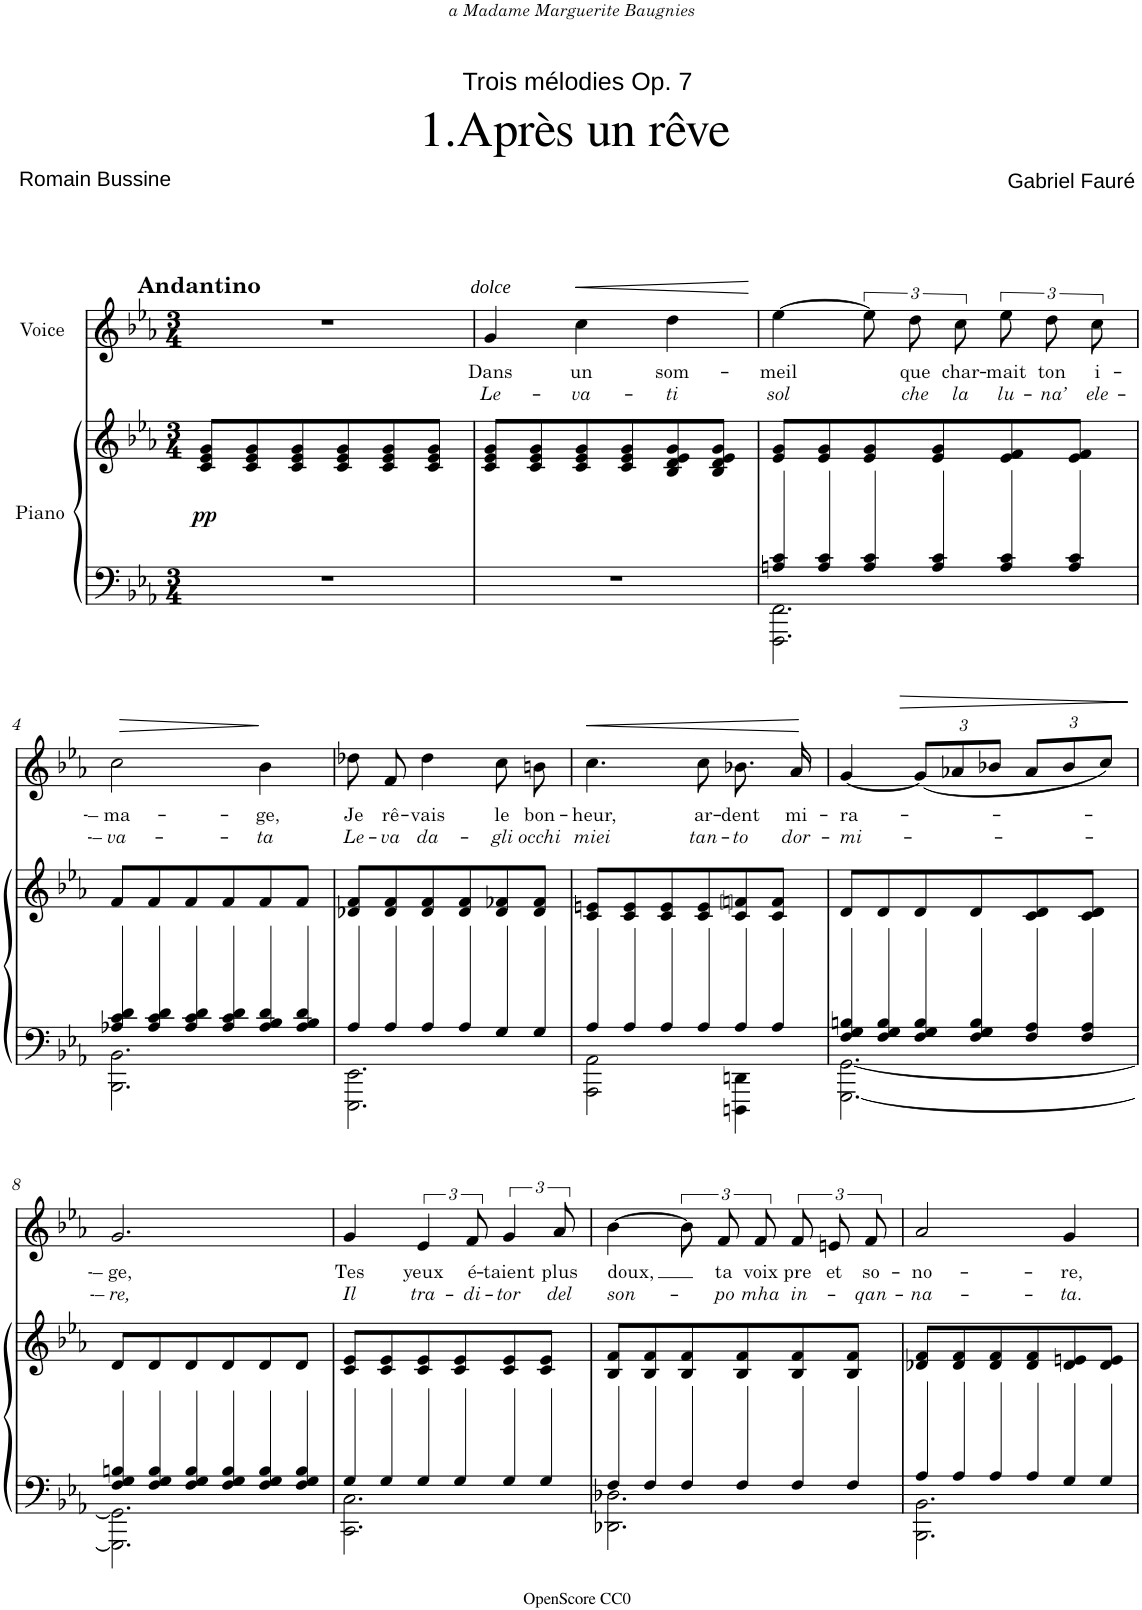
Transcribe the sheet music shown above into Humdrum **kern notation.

**kern	**kern	**dynam	**kern	**text	**text	**dynam
*part2	*part2	*part2	*part1	*part1	*part1	*part1
*staff3	*staff2	*staff2/3	*staff1	*staff1	*staff1	*staff1
*I"Piano	*	*	*I"Voice	*	*	*
*I'Pno	*	*	*	*	*	*
*clefF4	*clefG2	*	*clefG2	*	*	*
*k[b-e-a-]	*k[b-e-a-]	*	*k[b-e-a-]	*	*	*
*M3/4	*M3/4	*	*M3/4	*	*	*
=1	=1	=1	=1	=1	=1	=1
!	!	!	!LO:TX:a:B:t=Andantino	!	!	!
!	!	!LO:DY:b	!	!	!	!
2.r	8c/ 8e-/ 8g/L	pp	2.r	.	.	.
.	8c/ 8e-/ 8g/	.	.	.	.	.
.	8c/ 8e-/ 8g/	.	.	.	.	.
.	8c/ 8e-/ 8g/	.	.	.	.	.
.	8c/ 8e-/ 8g/	.	.	.	.	.
.	8c/ 8e-/ 8g/J	.	.	.	.	.
=2	=2	=2	=2	=2	=2	=2
!	!	!	!	!LO:LY:b	!LO:LY:b	!LO:DY:a
2.r	8c/ 8e-/ 8g/L	.	4g/	Dans	Le-	other-dynamics
.	8c/ 8e-/ 8g/	.	.	.	.	.
!	!	!	!	!LO:LY:b	!LO:LY:b	!LO:HP:b
.	8c/ 8e-/ 8g/	.	4cc\	un	-va-	<
.	8c/ 8e-/ 8g/	.	.	.	.	.
!	!	!	!	!LO:LY:b	!LO:LY:b	!
.	8B-/ 8d/ 8e-/ 8g/	.	4dd\	som-	-ti	.
.	8B-/ 8d/ 8e-/ 8g/J	.	.	.	.	.
.	.	.	.	.	.	[
=3	=3	=3	=3	=3	=3	=3
*^	*	*	*	*	*	*
!	!	!	!	!	!LO:LY:b	!LO:LY:b	!
8An/ 8c/L	2.FFF\ 2.FF\	8e-/ 8g/L	.	[4ee-\	-meil	sol	.
8A/ 8c/	.	8e-/ 8g/	.	.	.	.	.
8A/ 8c/	.	8e-/ 8g/	.	12ee-\]	.	.	.
!	!	!	!	!	!LO:LY:b	!LO:LY:b	!
.	.	.	.	12dd\	que	che	.
8A/ 8c/J	.	8e-/ 8g/	.	.	.	.	.
!	!	!	!	!	!LO:LY:b	!LO:LY:b	!
.	.	.	.	12cc\	char-	la	.
!	!	!	!	!	!LO:LY:b	!LO:LY:b	!
8A/ 8c/L	.	8e-/ 8f/	.	12ee-\	-mait	lu-	.
!	!	!	!	!	!LO:LY:b	!LO:LY:b	!
.	.	.	.	12dd\	ton	-na’	.
8A/ 8c/J	.	8e-/ 8f/J	.	.	.	.	.
!	!	!	!	!	!LO:LY:b	!LO:LY:b	!
.	.	.	.	12cc\	i-	-ele-	.
!!LO:LB:g=z
=4	=4	=4	=4	=4	=4	=4	=4
!	!	!	!	!	!LO:LY:b	!LO:LY:b	!LO:HP:b
8A-X/ 8c/ 8d/L	2.BBB-\ 2.BB-\	8f/L	.	2cc\	-– ma-	-– va-	>
8A-/ 8c/ 8d/	.	8f/	.	.	.	.	.
8A-/ 8c/ 8d/	.	8f/	.	.	.	.	.
8A-/ 8c/ 8d/	.	8f/	.	.	.	.	.
!	!	!	!	!	!LO:LY:b	!LO:LY:b	!
8A-/ 8B-/ 8d/	.	8f/	.	4b-\	-ge,	-ta	]
8A-/ 8B-/ 8d/J	.	8f/J	.	.	.	.	.
=5	=5	=5	=5	=5	=5	=5	=5
!	!	!	!	!	!LO:LY:b	!LO:LY:b	!
8A-/L	2.EEE-\ 2.EE-\	8d-X/ 8f/L	.	8dd-X\	Je	Le-	.
!	!	!	!	!	!LO:LY:b	!LO:LY:b	!
8A-/	.	8d-/ 8f/	.	8f/	rê-	-va	.
!	!	!	!	!	!LO:LY:b	!LO:LY:b	!
8A-/	.	8d-/ 8f/	.	4dd-\	-vais	da-	.
8A-/	.	8d-/ 8f/	.	.	.	.	.
!	!	!	!	!	!LO:LY:b	!LO:LY:b	!
8G/	.	8d-/ 8f-X/	.	8cc\	le	-gli	.
!	!	!	!	!	!LO:LY:b	!LO:LY:b	!
8G/J	.	8d-/ 8f-/J	.	8bn\	bon-	occhi	.
=6	=6	=6	=6	=6	=6	=6	=6
!	!	!	!	!	!LO:LY:b	!LO:LY:b	!LO:HP:b
8A-/L	2AAA-\ 2AA-\	8c/ 8en/L	.	4.cc\	-heur,	miei	<
8A-/	.	8c/ 8e/	.	.	.	.	.
8A-/	.	8c/ 8e/	.	.	.	.	.
!	!	!	!	!	!LO:LY:b	!LO:LY:b	!
8A-/	.	8c/ 8e/	.	8cc\	ar-	tan-	.
!	!	!	!	!	!LO:LY:b	!LO:LY:b	!
8A-/	4DDDn\ 4DDn\	8c/ 8fnj/	.	8.b-X\	-dent	-to	.
8A-/J	.	8c/ 8f/J	.	.	.	.	.
!	!	!	!	!	!LO:LY:b	!LO:LY:b	!
.	.	.	.	16a-/	mi-	dor-	.
*v	*v	*	*	*	*	*	*
.	.	.	.	.	.	[
=7	=7	=7	=7	=7	=7	=7
*^	*	*	*	*	*	*
!	!	!	!	!	!LO:LY:b	!LO:LY:b	!
8F/ 8G/ 8Bn/L	[2.GGG\ [<2.GG\	8d/L	.	[<4g/	-ra-	-mi-	.
8F/ 8G/ 8B/	.	8d/	.	.	.	.	.
*	*	*	*	*Xbrackettup	*	*	*
!	!	!	!	!	!	!	!LO:HP:b
8F/ 8G/ 8B/	.	8d/	.	(12g/L]	.	.	>
.	.	.	.	12a-X/	.	.	.
8F/ 8G/ 8B/	.	8d/	.	.	.	.	.
.	.	.	.	12b-X/J	.	.	.
8F/ 8A-/	.	8c/ 8d/	.	12a-/L	.	.	.
.	.	.	.	12b-/	.	.	.
8F/ 8A-/J	.	8c/ 8d/J	.	.	.	.	.
.	.	.	.	12cc/J)	.	.	.
*v	*v	*	*	*	*	*	*
.	.	.	.	.	.	]
!!LO:LB:g=z
=8	=8	=8	=8	=8	=8	=8
*^	*	*	*	*	*	*
!	!	!	!	!	!LO:LY:b	!LO:LY:b	!
8F/ 8G/ 8Bn/L	2.GGG\] 2.GG\]	8d/L	.	2.g/	-– ge,	-– re,	.
8F/ 8G/ 8B/	.	8d/	.	.	.	.	.
8F/ 8G/ 8B/	.	8d/	.	.	.	.	.
8F/ 8G/ 8B/	.	8d/	.	.	.	.	.
8F/ 8G/ 8B/	.	8d/	.	.	.	.	.
8F/ 8G/ 8B/J	.	8d/J	.	.	.	.	.
=9	=9	=9	=9	=9	=9	=9	=9
!	!	!	!	!	!LO:LY:b	!LO:LY:b	!
8G/L	2.CC\ 2.C\	8c/ 8e-/L	.	4g/	Tes	Il	.
8G/	.	8c/ 8e-/	.	.	.	.	.
*	*	*	*	*brackettup	*	*	*
!	!	!	!	!	!LO:LY:b	!LO:LY:b	!
8G/	.	8c/ 8e-/	.	6e-/	yeux	tra-	.
8G/	.	8c/ 8e-/	.	.	.	.	.
!	!	!	!	!	!LO:LY:b	!LO:LY:b	!
.	.	.	.	12f/	é-	-di-	.
!	!	!	!	!	!LO:LY:b	!LO:LY:b	!
8G/	.	8c/ 8e-/	.	6g/	-taient	-tor	.
8G/J	.	8c/ 8e-/J	.	.	.	.	.
!	!	!	!	!	!LO:LY:b	!LO:LY:b	!
.	.	.	.	12a-/	plus	del	.
=10	=10	=10	=10	=10	=10	=10	=10
!	!	!	!	!	!LO:LY:b	!LO:LY:b	!
8F/L	2.DD-X\ 2.D-X\	8B-/ 8f/L	.	[4b-\	-doux,	son-	.
8F/	.	8B-/ 8f/	.	.	.	.	.
8F/	.	8B-/ 8f/	.	12b-\]	.	.	.
!	!	!	!	!	!LO:LY:b	!LO:LY:b	!
.	.	.	.	12f/	ta	-po	.
8F/	.	8B-/ 8f/	.	.	.	.	.
!	!	!	!	!	!LO:LY:b	!LO:LY:b	!
.	.	.	.	12f/	voix	mha	.
!	!	!	!	!	!LO:LY:b	!LO:LY:b	!
8F/	.	8B-/ 8f/	.	12f/	pre	in-	.
!	!	!	!	!	!LO:LY:b	!	!
.	.	.	.	12en/	et	.	.
8F/J	.	8B-/ 8f/J	.	.	.	.	.
!	!	!	!	!	!LO:LY:b	!LO:LY:b	!
.	.	.	.	12f/	so-	-qan-	.
=11	=11	=11	=11	=11	=11	=11	=11
!	!	!	!	!	!LO:LY:b	!LO:LY:b	!
8A-/L	2.BBB-\ 2.BB-\	8d-X/ 8f/L	.	2a-/	-no-	-na-	.
8A-/	.	8d-/ 8f/	.	.	.	.	.
8A-/	.	8d-/ 8f/	.	.	.	.	.
8A-/	.	8d-/ 8f/	.	.	.	.	.
!	!	!	!	!	!LO:LY:b	!LO:LY:b	!
8G/	.	8d-/ 8en/	.	4g/	-re,	-ta.	.
8G/J	.	8d-/ 8e/J	.	.	.	.	.
*v	*v	*	*	*	*	*	*
=	=	=	=	=	=	=
*-	*-	*-	*-	*-	*-	*-
